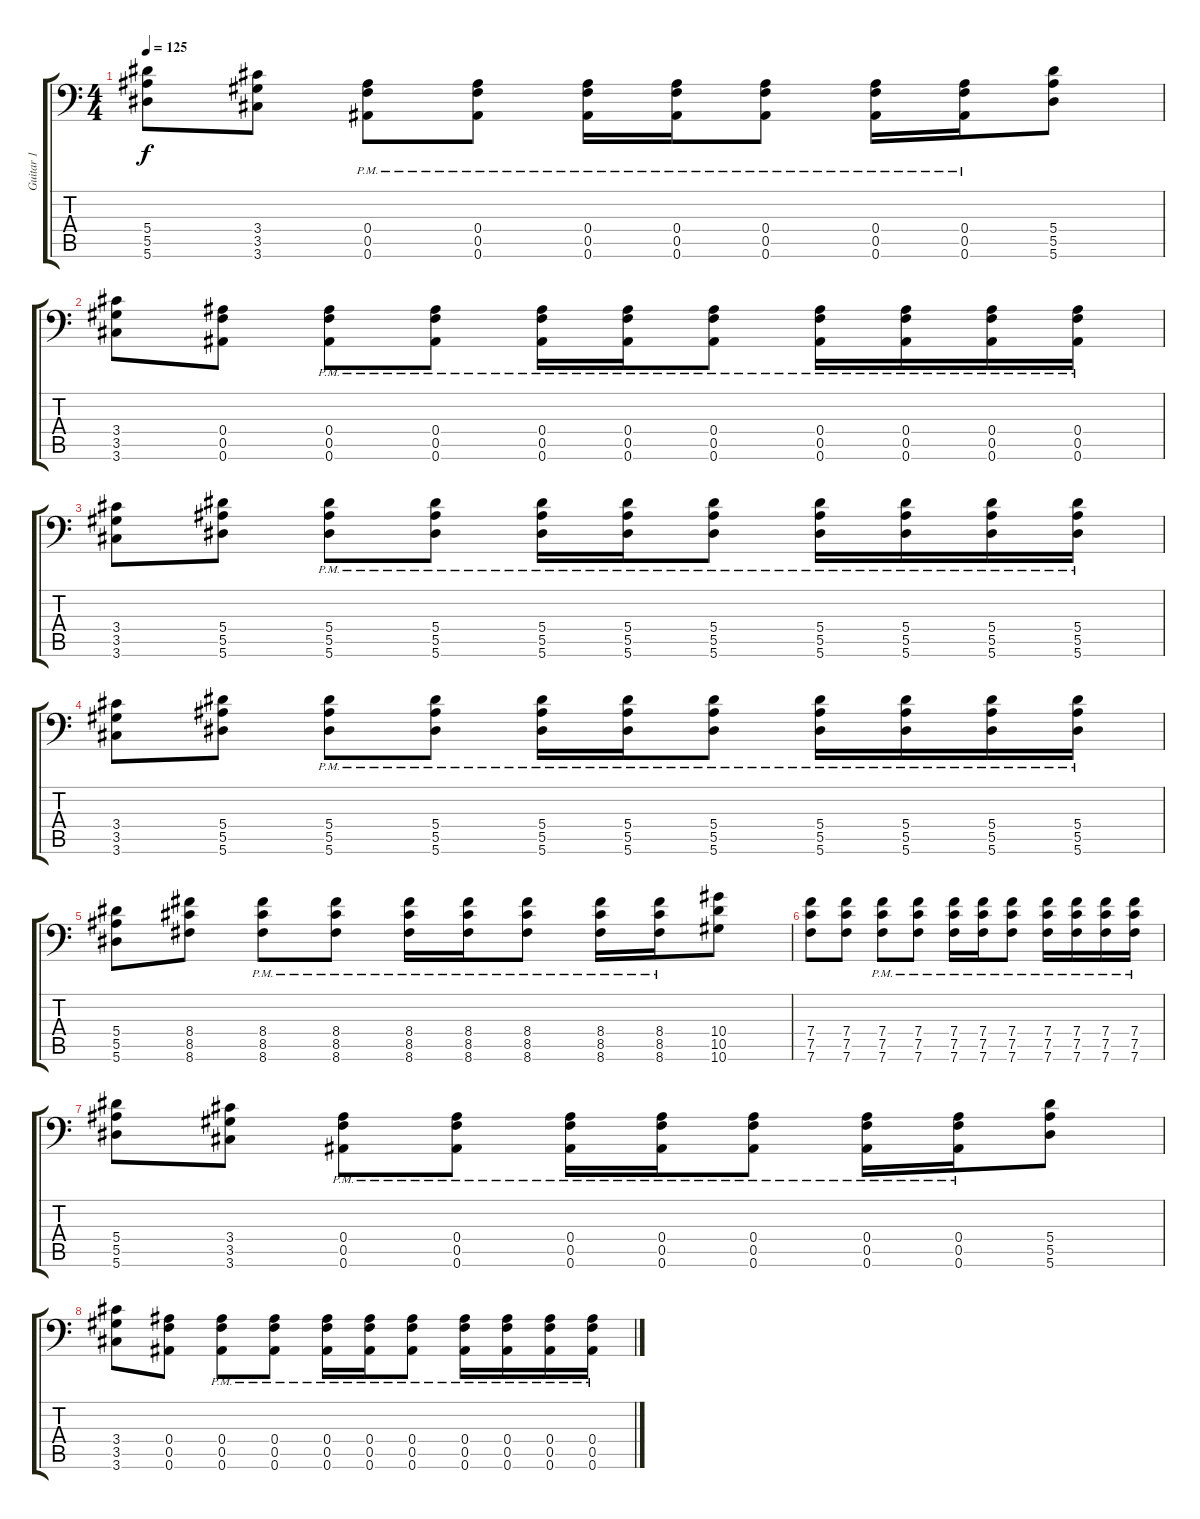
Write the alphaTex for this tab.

\track ("Guitar 1" "Guitar 1") {instrument distortionguitar}
\staff {score tabs}
\tuning (C4 G3 Eb3 Bb2 F2 Bb1) {hide}
\ts (4 4)
\tempo 125
\clef f4
\ks c
(5.4 5.5 5.6).8{dy f} (3.4 3.5 3.6).8 (0.4{pm} 0.5{pm} 0.6{pm}).8 (0.4{pm} 0.5{pm} 0.6{pm}).8 (0.4{pm} 0.5{pm} 0.6{pm}).16 (0.4{pm} 0.5{pm} 0.6{pm}).16 (0.4{pm} 0.5{pm} 0.6{pm}).8 (0.4{pm} 0.5 0.6{pm}).16 (0.4{pm} 0.5 0.6{pm}).16 (5.4 5.5 5.6).8 |
(3.4 3.5 3.6).8 (0.4 0.5 0.6).8 (0.4{pm} 0.5{pm} 0.6{pm}).8 (0.4{pm} 0.5{pm} 0.6{pm}).8 (0.4{pm} 0.5{pm} 0.6{pm}).16 (0.4{pm} 0.5{pm} 0.6{pm}).16 (0.4{pm} 0.5{pm} 0.6{pm}).8 (0.4{pm} 0.5{pm} 0.6{pm}).16 (0.4{pm} 0.5{pm} 0.6{pm}).16 (0.4{pm} 0.5{pm} 0.6{pm}).16 (0.4{pm} 0.5{pm} 0.6{pm}).16 |
(3.4 3.5 3.6).8 (5.4 5.5 5.6).8 (5.4{pm} 5.5{pm} 5.6{pm}).8 (5.4{pm} 5.5{pm} 5.6{pm}).8 (5.4{pm} 5.5{pm} 5.6{pm}).16 (5.4{pm} 5.5{pm} 5.6{pm}).16 (5.4{pm} 5.5{pm} 5.6{pm}).8 (5.4{pm} 5.5 5.6{pm}).16 (5.4{pm} 5.5 5.6{pm}).16 (5.4{pm} 5.5{pm} 5.6{pm}).16 (5.4{pm} 5.5{pm} 5.6{pm}).16 |
(3.4 3.5 3.6).8 (5.4 5.5 5.6).8 (5.4{pm} 5.5{pm} 5.6{pm}).8 (5.4{pm} 5.5{pm} 5.6{pm}).8 (5.4{pm} 5.5{pm} 5.6{pm}).16 (5.4{pm} 5.5{pm} 5.6{pm}).16 (5.4{pm} 5.5{pm} 5.6{pm}).8 (5.4{pm} 5.5 5.6{pm}).16 (5.4{pm} 5.5 5.6{pm}).16 (5.4{pm} 5.5{pm} 5.6{pm}).16 (5.4{pm} 5.5{pm} 5.6{pm}).16 |
(5.4 5.5 5.6).8 (8.4 8.5 8.6).8 (8.4{pm} 8.5{pm} 8.6{pm}).8 (8.4{pm} 8.5{pm} 8.6{pm}).8 (8.4{pm} 8.5{pm} 8.6{pm}).16 (8.4{pm} 8.5{pm} 8.6{pm}).16 (8.4{pm} 8.5{pm} 8.6{pm}).8 (8.4{pm} 8.5 8.6{pm}).16 (8.4{pm} 8.5 8.6{pm}).16 (10.4 10.5 10.6).8 |
(7.4 7.5 7.6).8 (7.4 7.5 7.6).8 (7.4{pm} 7.5{pm} 7.6{pm}).8 (7.4{pm} 7.5{pm} 7.6{pm}).8 (7.4{pm} 7.5{pm} 7.6{pm}).16 (7.4{pm} 7.5{pm} 7.6{pm}).16 (7.4{pm} 7.5{pm} 7.6{pm}).8 (7.4{pm} 7.5{pm} 7.6{pm}).16 (7.4{pm} 7.5{pm} 7.6{pm}).16 (7.4{pm} 7.5{pm} 7.6{pm}).16 (7.4{pm} 7.5{pm} 7.6{pm}).16 |
(5.4 5.5 5.6).8 (3.4 3.5 3.6).8 (0.4{pm} 0.5{pm} 0.6{pm}).8 (0.4{pm} 0.5{pm} 0.6{pm}).8 (0.4{pm} 0.5{pm} 0.6{pm}).16 (0.4{pm} 0.5{pm} 0.6{pm}).16 (0.4{pm} 0.5{pm} 0.6{pm}).8 (0.4{pm} 0.5 0.6{pm}).16 (0.4{pm} 0.5 0.6{pm}).16 (5.4 5.5 5.6).8 |
(3.4 3.5 3.6).8 (0.4 0.5 0.6).8 (0.4{pm} 0.5{pm} 0.6{pm}).8 (0.4{pm} 0.5{pm} 0.6{pm}).8 (0.4{pm} 0.5{pm} 0.6{pm}).16 (0.4{pm} 0.5{pm} 0.6{pm}).16 (0.4{pm} 0.5{pm} 0.6{pm}).8 (0.4{pm} 0.5{pm} 0.6{pm}).16 (0.4{pm} 0.5{pm} 0.6{pm}).16 (0.4{pm} 0.5{pm} 0.6{pm}).16 (0.4{pm} 0.5{pm} 0.6{pm}).16
